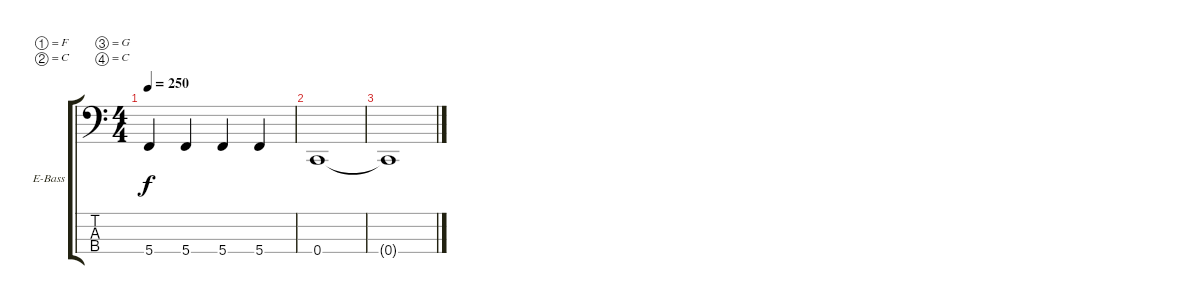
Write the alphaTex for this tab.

\defaultSystemsLayout 4
\bracketExtendMode groupsimilarinstruments
\firstSystemTrackNameOrientation horizontal
\otherSystemsTrackNameOrientation horizontal
\track ("Electric Bass" "E-Bass") {instrument electricbassfinger}
\staff {score tabs}
\tuning (F2 C2 G1 C1)
\ts (4 4)
\tempo 250
\clef f4
\ks c
5.4{t}.4{dy f} 5.4.4 5.4.4 5.4.4 |
0.4.1 |
0.4{t}.1
